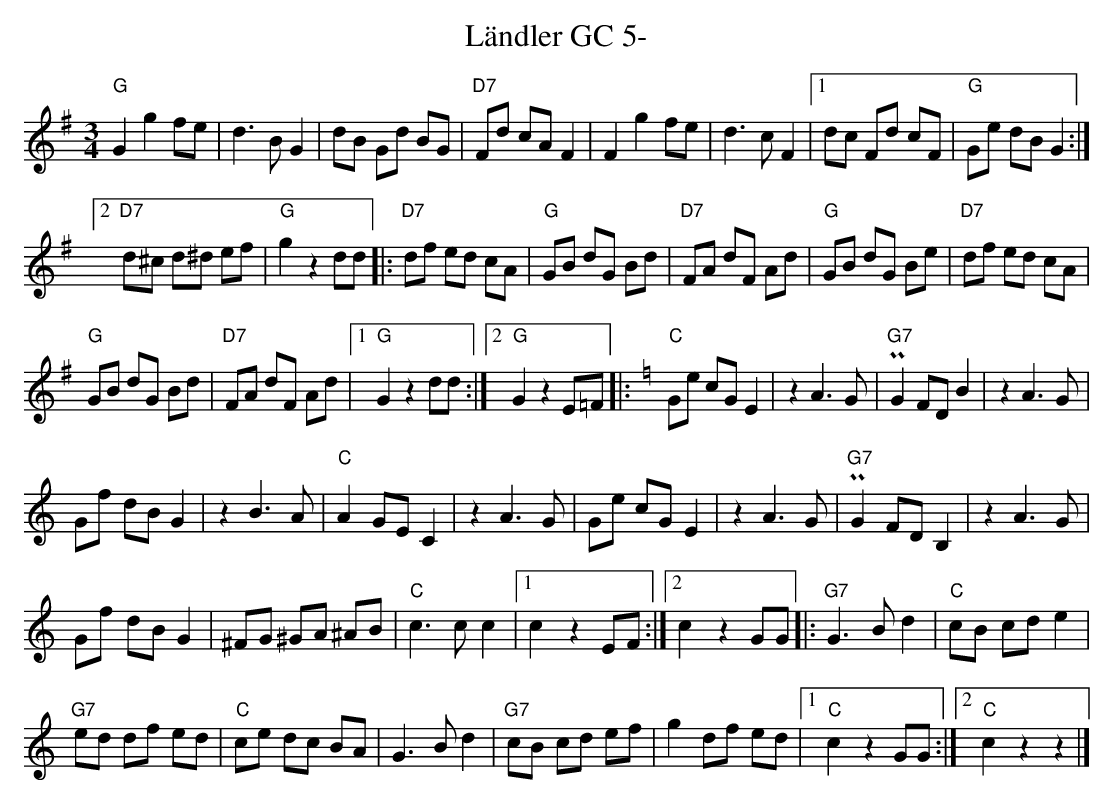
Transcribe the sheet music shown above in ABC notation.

X:1
T:Ländler GC 5-
M:3/4
L:1/8
K:Gmaj%%MIDI gchordon
"G"G2 g2 fe | d3 B G2 | dB Gd BG | "D7"Fd cA F2 | F2 g2 fe | d3 c F2 |1 dc Fd cF | "G"Ge dB G2 :|2
"D7"d^c d^d ef | "G"g2 z2 dd |: "D7"df ed cA | "G"GB dG Bd | "D7"FA dF Ad | "G"GB dG Be | "D7"df ed cA |
"G"GB dG Bd | "D7"FA dF Ad |1 "G"G2 z2 dd :|2 "G"G2 z2 E=F |: [K:Cmaj] "C"Ge cG E2 | z2 A3 G | P"G7"G2 FD B2 | z2 A3 G |
Gf dB G2 | z2 B3 A | "C"A2 GE C2 | z2 A3 G | Ge cG E2 | z2 A3 G | P"G7"G2 FD B,2 | z2 A3 G |
Gf dB G2 | ^FG ^GA ^AB | "C"c3 c c2 |1 c2 z2 EF :|2 c2 z2 GG |: "G7"G3 B d2 | "C"cB cd e2 |
"G7"ed df ed | "C"ce dc BA | G3 B d2 | "G7"cB cd ef | g2 df ed |1 "C"c2 z2 GG :|2 "C"c2 z2z2 |]
